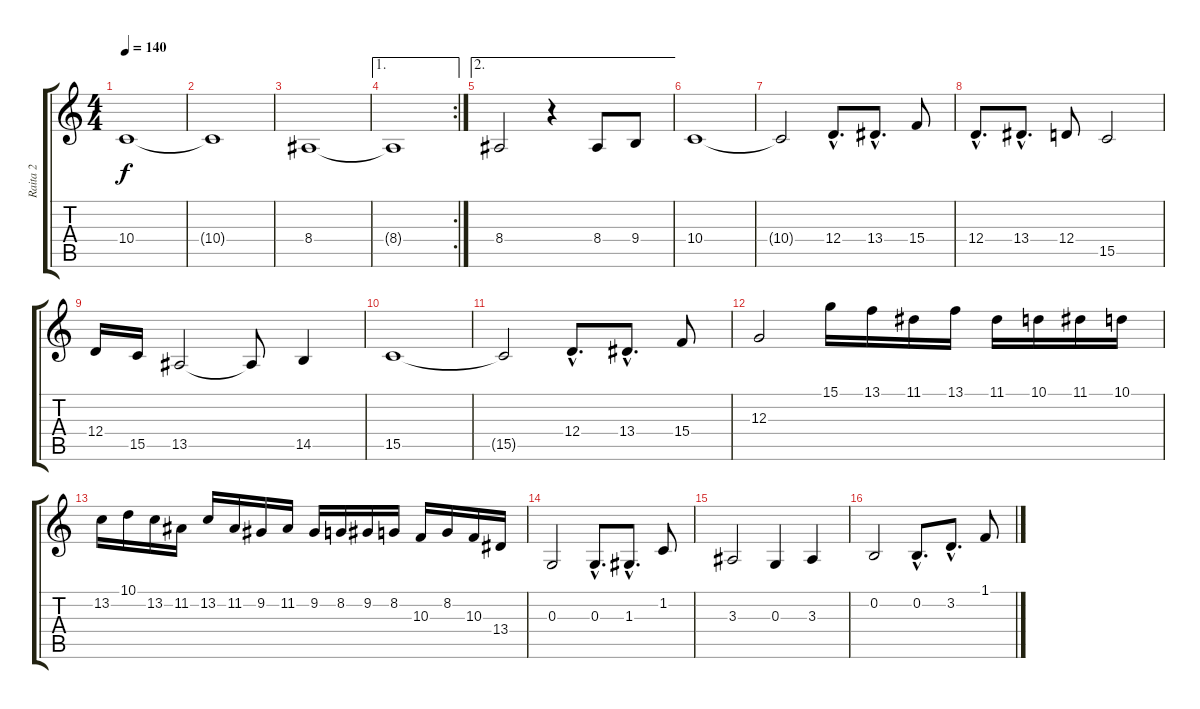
\track ("Raita 2" "Raita 2") {instrument lead2sawtooth}
\staff {score tabs}
\tuning (E4 B3 G3 D3 A2 E2) {hide}
\ts (4 4)
\tempo 140
\clef g2
\ks c
10.4.1{dy f instrument lead2sawtooth} |
10.4{t}.1 |
8.4.1 |
\ae 1
\rc 2
8.4{t}.1 |
\ae 2
8.4.2 r.4 8.4.8 9.4.8 |
10.4.1 |
10.4{t}.2 12.4{hac}.8{d} 13.4{hac}.8{d} 15.4.8 |
12.4{hac}.8{d} 13.4{hac}.8{d} 12.4.8 15.5.2 |
12.4.16 15.5.16 13.5.2 13.5{t}.8 14.5.4 |
15.5.1 |
15.5{t}.2 12.4{hac}.8{d} 13.4{hac}.8{d} 15.4.8 |
12.3.2 15.1.16 13.1.16 11.1.16 13.1.16 11.1.16 10.1.16 11.1.16 10.1.16 |
13.2.16 10.1.16 13.2.16 11.2.16 13.2.16 11.2.16 9.2.16 11.2.16 9.2.16 8.2.16 9.2.16 8.2.16 10.3.16 8.2.16 10.3.16 13.4.16 |
0.3.2 0.3{hac}.8{d} 1.3{hac}.8{d} 1.2.8 |
3.3.2 0.3.4 3.3.4 |
0.2.2 0.2{hac}.8{d} 3.2{hac}.8{d} 1.1.8
